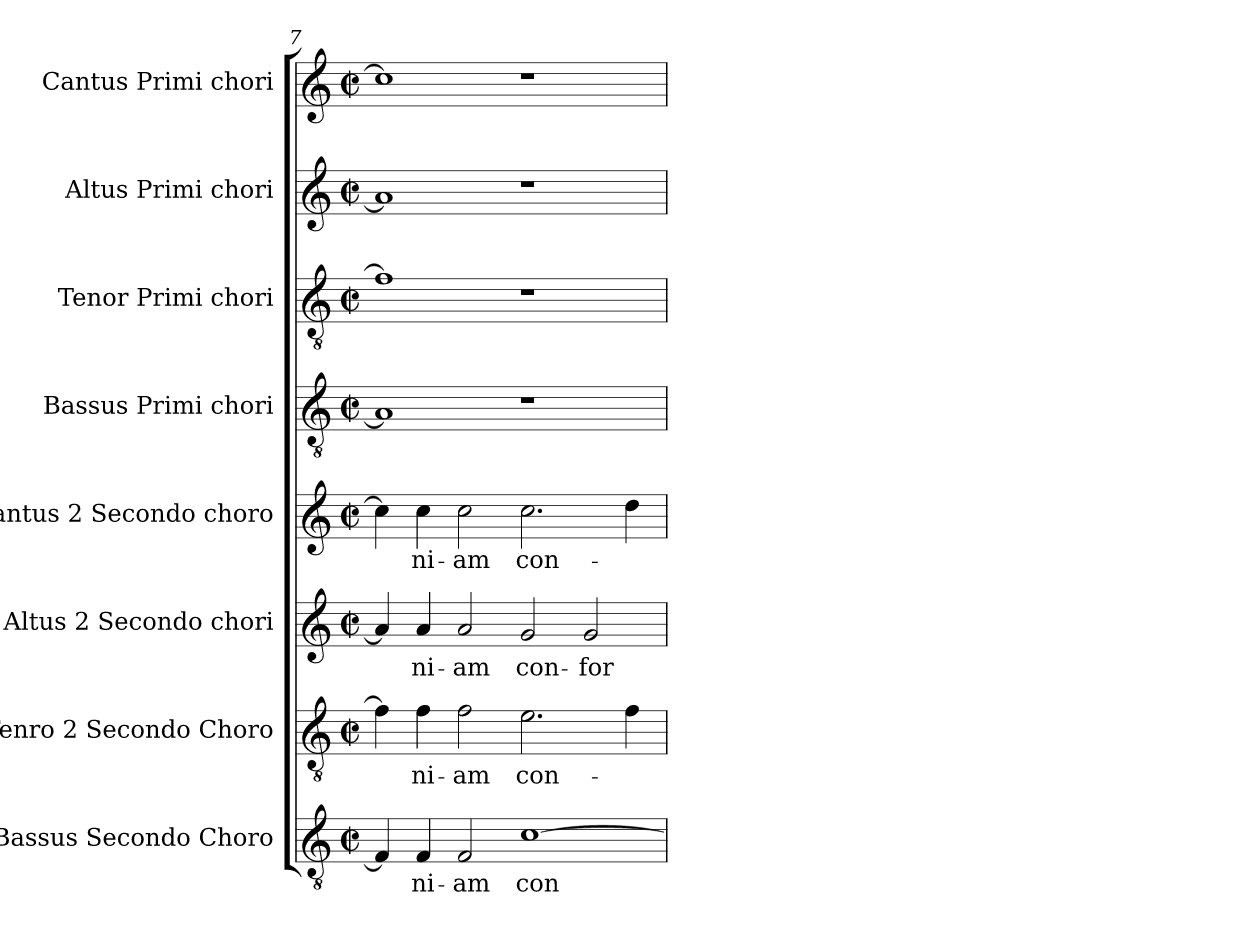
**kern	**text	**kern	**text	**kern	**text	**kern	**text	**kern	**kern	**kern	**kern
*part8	*part8	*part7	*part7	*part6	*part6	*part5	*part5	*part4	*part3	*part2	*part1
*staff8	*staff8	*staff7	*staff7	*staff6	*staff6	*staff5	*staff5	*staff4	*staff3	*staff2	*staff1
*I"Bassus  Secondo Choro	*	*I"Tenro 2  Secondo Choro	*	*I"Altus 2  Secondo chori	*	*I"Cantus 2  Secondo choro	*	*I"Bassus  Primi chori	*I"Tenor  Primi chori	*I"Altus  Primi chori	*I"Cantus  Primi chori
*I'Ch	*	*I'Ch	*	*I'Ch	*	*I'Ch	*	*I'Ch	*I'Ch	*I'Ch	*I'Ch
*clefGv2	*	*clefGv2	*	*clefG2	*	*clefG2	*	*clefGv2	*clefGv2	*clefG2	*clefG2
*M2/2	*	*M2/2	*	*M2/2	*	*M2/2	*	*M2/2	*M2/2	*M2/2	*M2/2
*met(c|)	*	*met(c|)	*	*met(c|)	*	*met(c|)	*	*met(c|)	*met(c|)	*met(c|)	*met(c|)
=7	=7	=7	=7	=7	=7	=7	=7	=7	=7	=7	=7
4F/]	.	4f\]	.	4a/]	.	4cc\]	.	1A]	1f]	1a]	1cc]
!	!LO:LY:b	!	!LO:LY:b	!	!LO:LY:b	!	!LO:LY:b	!	!	!	!
4F/	-ni-	4f\	-ni-	4a/	-ni-	4cc\	-ni-	.	.	.	.
!	!LO:LY:b:rj	!	!LO:LY:b:rj	!	!LO:LY:b:rj	!	!LO:LY:b:rj	!	!	!	!
2F/	-am	2f\	-am	2a/	-am	2cc\	-am	.	.	.	.
!	!LO:LY:b:cj	!	!LO:LY:b:cj	!	!LO:LY:b:cj	!	!LO:LY:b:cj	!	!	!	!
[>1c	con-	2.e\	con-	2g/	con-	2.cc\	con-	1r	1r	1r	1r
!	!	!	!	!	!LO:LY:b:cj	!	!	!	!	!	!
.	.	.	.	2g/	-for-	.	.	.	.	.	.
.	.	4f\	.	.	.	4dd\	.	.	.	.	.
=	=	=	=	=	=	=	=	=	=	=	=
*-	*-	*-	*-	*-	*-	*-	*-	*-	*-	*-	*-
